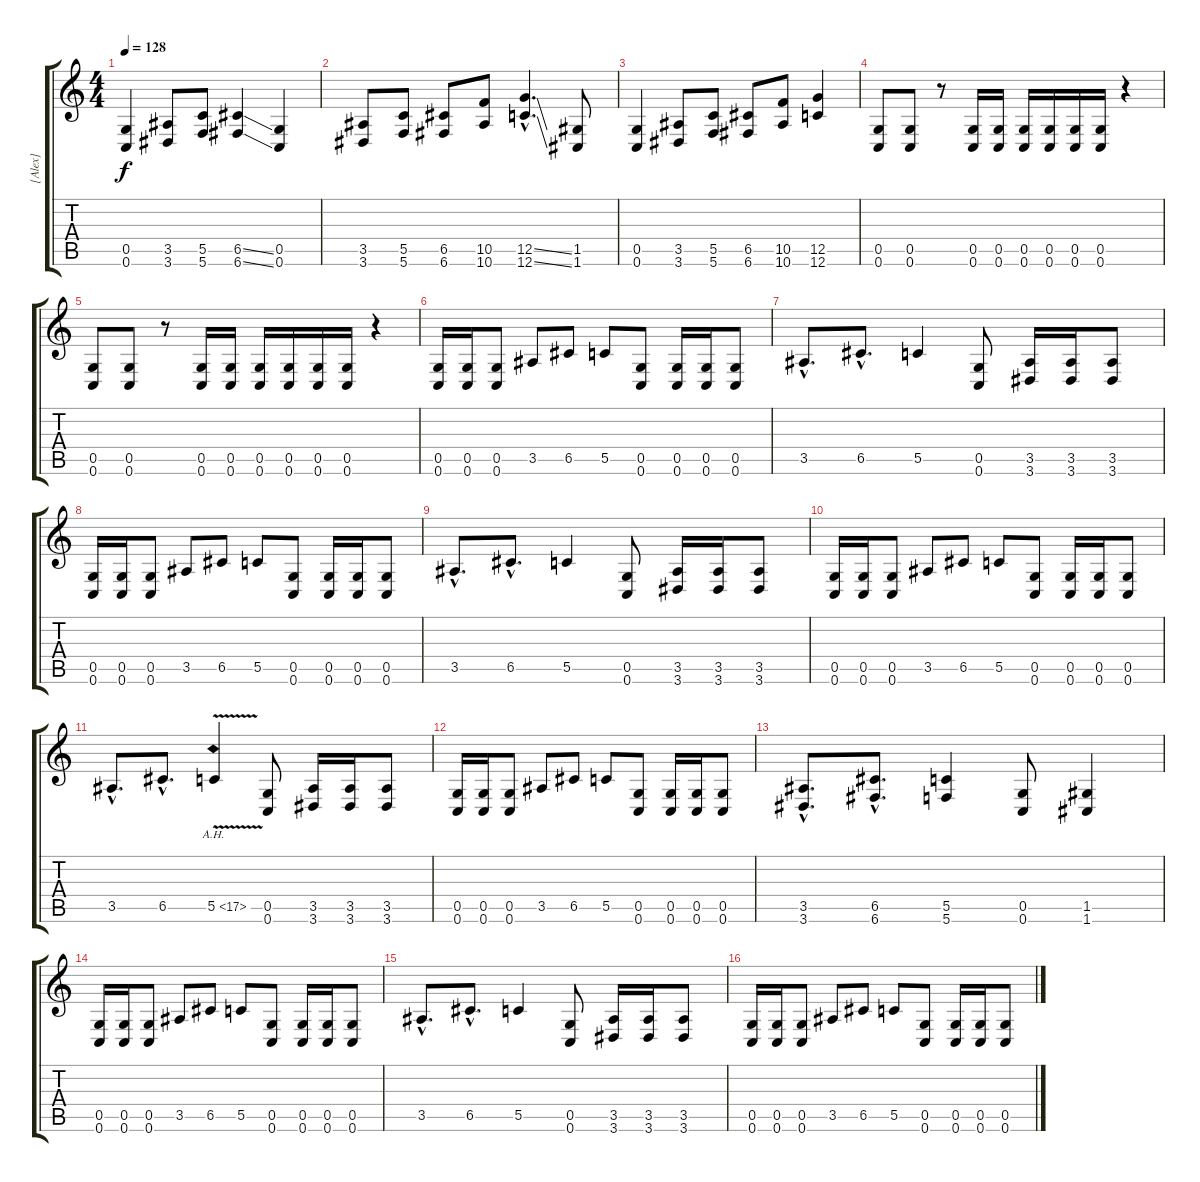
\track ("[Alex]" "[Alex]") {instrument distortionguitar}
\staff {score tabs}
\tuning (D4 A3 F3 C3 G2 C2) {hide}
\ts (4 4)
\tempo 128
\clef g2
\ks c
(0.5 0.6).4{dy f} (3.5 3.6).8 (5.5 5.6).8 (6.5{ss} 6.6{ss}).4 (0.5 0.6).4 |
(3.5 3.6).8 (5.5 5.6).8 (6.5 6.6).8 (10.5 10.6).8 (12.5{ss hac} 12.6{ss hac}).4{d} (1.5 1.6).8 |
(0.5 0.6).4 (3.5 3.6).8 (5.5 5.6).8 (6.5 6.6).8 (10.5 10.6).8 (12.5 12.6).4 |
(0.5 0.6).8 (0.5 0.6).8 r.8 (0.5 0.6).16 (0.5 0.6).16 (0.5 0.6).16 (0.5 0.6).16 (0.5 0.6).16 (0.5 0.6).16 r.4 |
(0.5 0.6).8 (0.5 0.6).8 r.8 (0.5 0.6).16 (0.5 0.6).16 (0.5 0.6).16 (0.5 0.6).16 (0.5 0.6).16 (0.5 0.6).16 r.4 |
(0.5 0.6).16 (0.5 0.6).16 (0.5 0.6).8 3.5.8 6.5.8 5.5.8 (0.5 0.6).8 (0.5 0.6).16 (0.5 0.6).16 (0.5 0.6).8 |
3.5{hac}.8{d} 6.5{hac}.8{d} 5.5.4 (0.5 0.6).8 (3.5 3.6).16 (3.5 3.6).16 (3.5 3.6).8 |
(0.5 0.6).16 (0.5 0.6).16 (0.5 0.6).8 3.5.8 6.5.8 5.5.8 (0.5 0.6).8 (0.5 0.6).16 (0.5 0.6).16 (0.5 0.6).8 |
3.5{hac}.8{d} 6.5{hac}.8{d} 5.5.4 (0.5 0.6).8 (3.5 3.6).16 (3.5 3.6).16 (3.5 3.6).8 |
(0.5 0.6).16 (0.5 0.6).16 (0.5 0.6).8 3.5.8 6.5.8 5.5.8 (0.5 0.6).8 (0.5 0.6).16 (0.5 0.6).16 (0.5 0.6).8 |
3.5{hac}.8{d} 6.5{hac}.8{d} 5.5{ah 12 v}.4{instrument guitarharmonics} (0.5 0.6).8{instrument distortionguitar} (3.5 3.6).16 (3.5 3.6).16 (3.5 3.6).8 |
(0.5 0.6).16 (0.5 0.6).16 (0.5 0.6).8 3.5.8 6.5.8 5.5.8 (0.5 0.6).8 (0.5 0.6).16 (0.5 0.6).16 (0.5 0.6).8 |
(3.5{hac} 3.6{hac}).8{d} (6.5{hac} 6.6{hac}).8{d} (5.5 5.6).4 (0.5 0.6).8 (1.5 1.6).4 |
(0.5 0.6).16 (0.5 0.6).16 (0.5 0.6).8 3.5.8 6.5.8 5.5.8 (0.5 0.6).8 (0.5 0.6).16 (0.5 0.6).16 (0.5 0.6).8 |
3.5{hac}.8{d} 6.5{hac}.8{d} 5.5.4 (0.5 0.6).8 (3.5 3.6).16 (3.5 3.6).16 (3.5 3.6).8 |
(0.5 0.6).16 (0.5 0.6).16 (0.5 0.6).8 3.5.8 6.5.8 5.5.8 (0.5 0.6).8 (0.5 0.6).16 (0.5 0.6).16 (0.5 0.6).8
